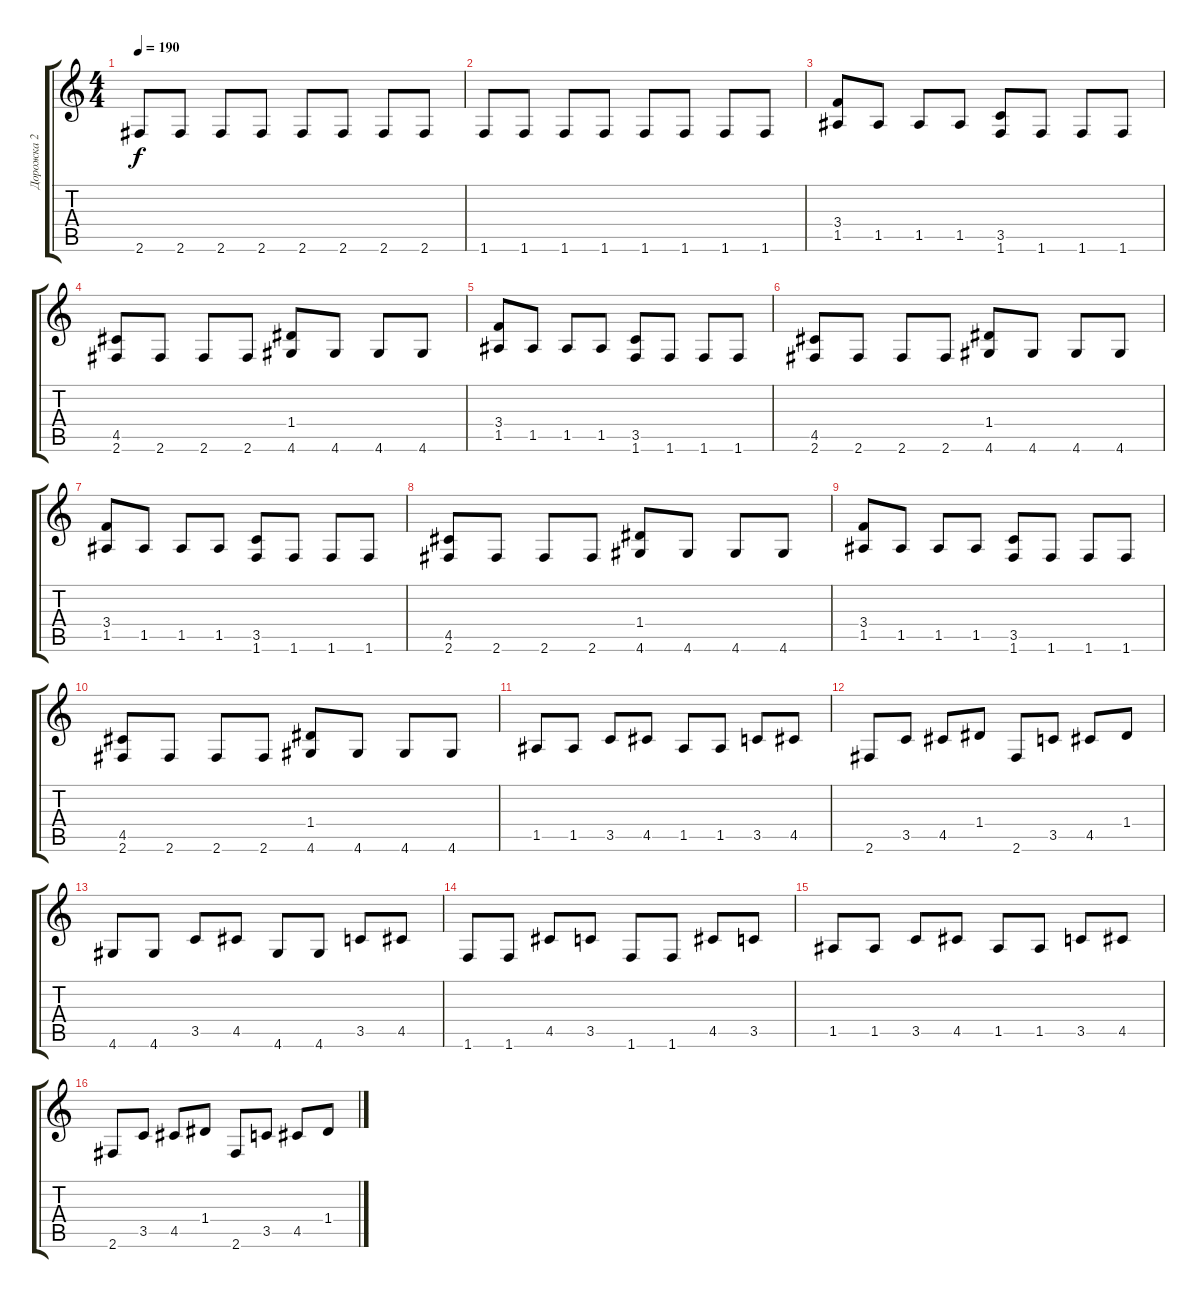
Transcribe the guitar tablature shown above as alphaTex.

\track ("Дорожка 2" "Дорожка 2") {instrument distortionguitar}
\staff {score tabs}
\tuning (E4 B3 G3 D3 A2 E2) {hide}
\ts (4 4)
\tempo 190
\clef g2
\ks c
2.6.8{dy f} 2.6.8 2.6.8 2.6.8 2.6.8 2.6.8 2.6.8 2.6.8 |
1.6.8 1.6.8 1.6.8 1.6.8 1.6.8 1.6.8 1.6.8 1.6.8 |
(3.4 1.5).8 1.5.8 1.5.8 1.5.8 (3.5 1.6).8 1.6.8 1.6.8 1.6.8 |
(4.5 2.6).8 2.6.8 2.6.8 2.6.8 (1.4 4.6).8 4.6.8 4.6.8 4.6.8 |
(3.4 1.5).8 1.5.8 1.5.8 1.5.8 (3.5 1.6).8 1.6.8 1.6.8 1.6.8 |
(4.5 2.6).8 2.6.8 2.6.8 2.6.8 (1.4 4.6).8 4.6.8 4.6.8 4.6.8 |
(3.4 1.5).8 1.5.8 1.5.8 1.5.8 (3.5 1.6).8 1.6.8 1.6.8 1.6.8 |
(4.5 2.6).8 2.6.8 2.6.8 2.6.8 (1.4 4.6).8 4.6.8 4.6.8 4.6.8 |
(3.4 1.5).8 1.5.8 1.5.8 1.5.8 (3.5 1.6).8 1.6.8 1.6.8 1.6.8 |
(4.5 2.6).8 2.6.8 2.6.8 2.6.8 (1.4 4.6).8 4.6.8 4.6.8 4.6.8 |
1.5.8 1.5.8 3.5.8 4.5.8 1.5.8 1.5.8 3.5.8 4.5.8 |
2.6.8 3.5.8 4.5.8 1.4.8 2.6.8 3.5.8 4.5.8 1.4.8 |
4.6.8 4.6.8 3.5.8 4.5.8 4.6.8 4.6.8 3.5.8 4.5.8 |
1.6.8 1.6.8 4.5.8 3.5.8 1.6.8 1.6.8 4.5.8 3.5.8 |
1.5.8 1.5.8 3.5.8 4.5.8 1.5.8 1.5.8 3.5.8 4.5.8 |
2.6.8 3.5.8 4.5.8 1.4.8 2.6.8 3.5.8 4.5.8 1.4.8
